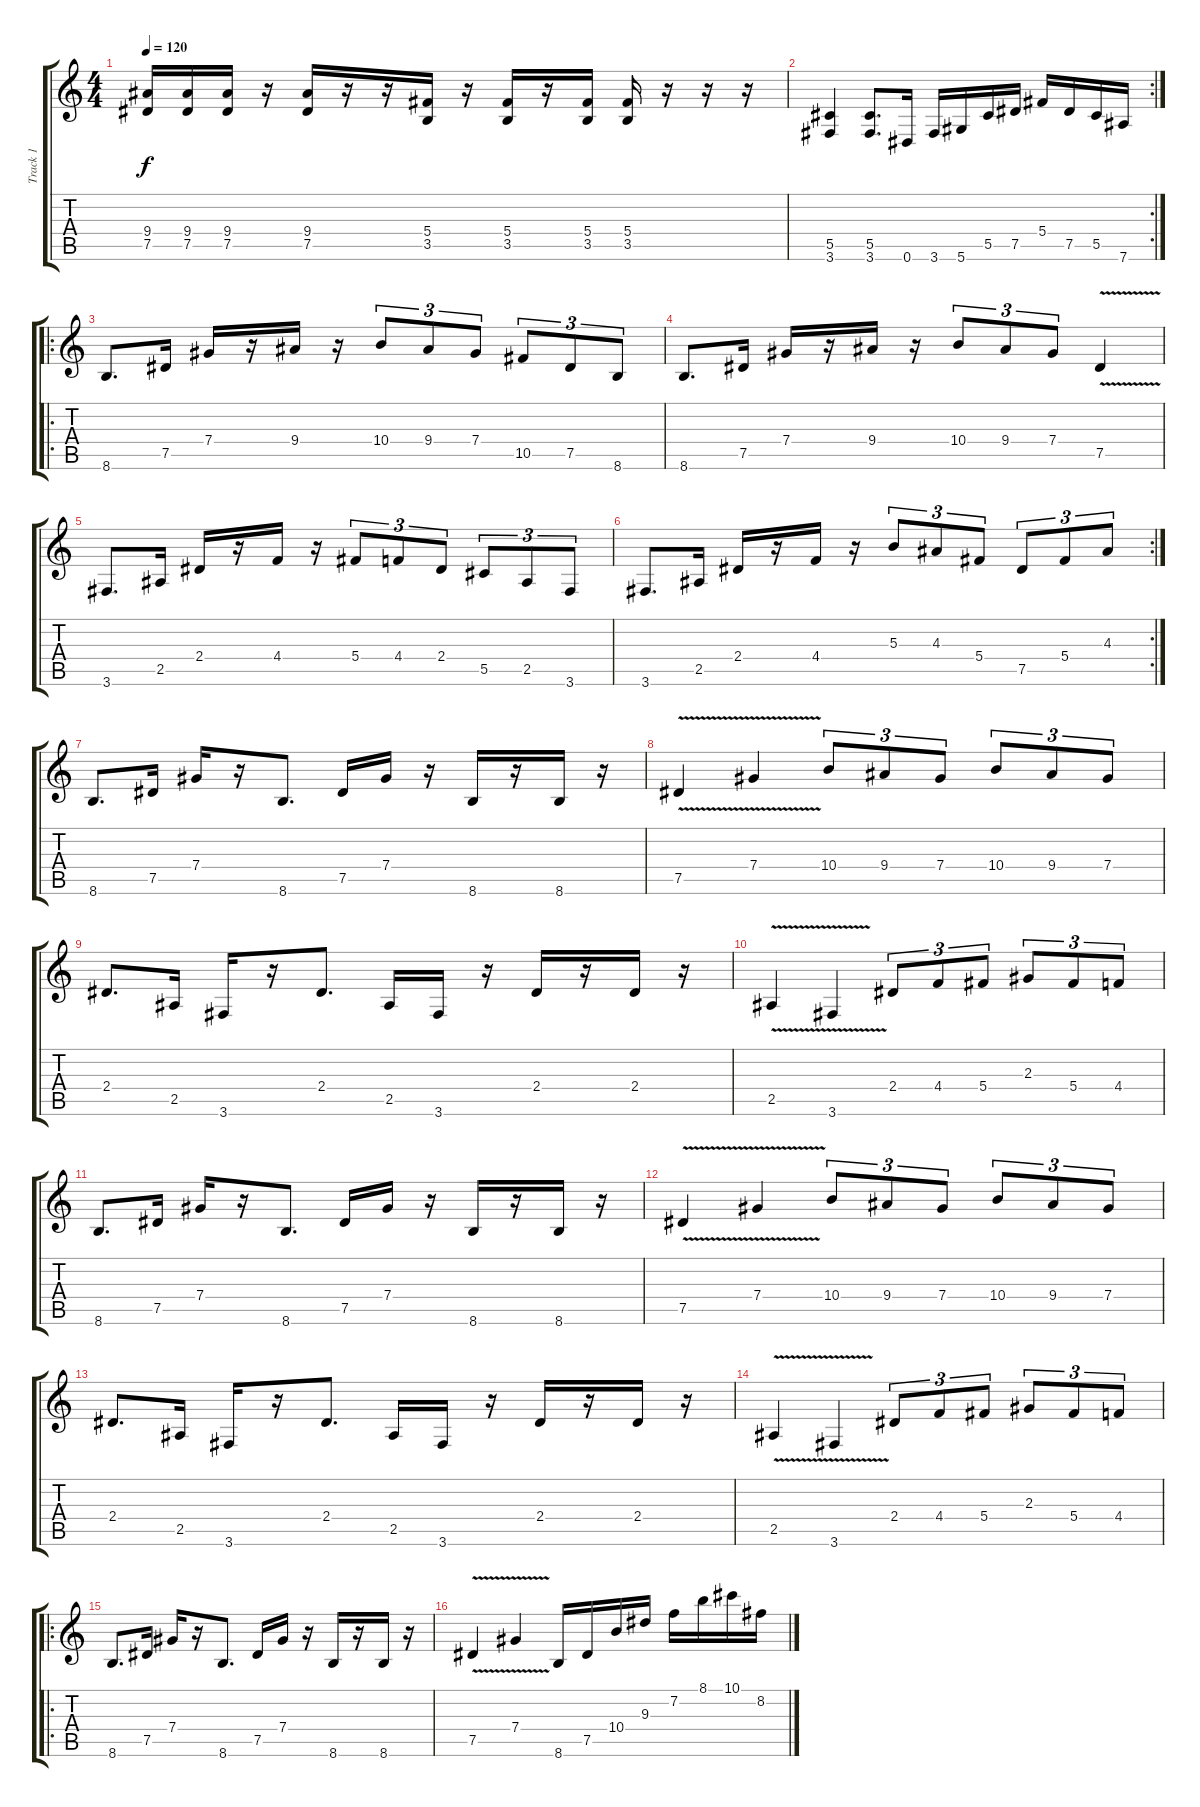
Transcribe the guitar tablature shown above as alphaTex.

\track ("Track 1" "Track 1") {instrument distortionguitar}
\staff {score tabs}
\tuning (Eb4 Bb3 Gb3 Db3 Ab2 Eb2) {hide}
\ts (4 4)
\tempo 120
\clef g2
\ks c
(9.4 7.5).16{dy f} (9.4 7.5).16 (9.4 7.5).16 r.16 (9.4 7.5).16 r.16 r.16 (5.4 3.5).16 r.16 (5.4 3.5).16 r.16 (5.4 3.5).16 (5.4 3.5).16 r.16 r.16 r.16 |
\rc 2
(5.5 3.6).4 (5.5 3.6).8{d} 0.6.16 3.6.16 5.6.16 5.5.16 7.5.16 5.4.16 7.5.16 5.5.16 7.6.16 |
\ro
8.6.8{d} 7.5.16 7.4.16 r.16 9.4.16 r.16 10.4.8{tu (3 2)} 9.4.8{tu (3 2)} 7.4.8{tu (3 2)} 10.5.8{tu (3 2)} 7.5.8{tu (3 2)} 8.6.8{tu (3 2)} |
8.6.8{d} 7.5.16 7.4.16 r.16 9.4.16 r.16 10.4.8{tu (3 2)} 9.4.8{tu (3 2)} 7.4.8{tu (3 2)} 7.5{v}.4 |
3.6.8{d} 2.5.16 2.4.16 r.16 4.4.16 r.16 5.4.8{tu (3 2)} 4.4.8{tu (3 2)} 2.4.8{tu (3 2)} 5.5.8{tu (3 2)} 2.5.8{tu (3 2)} 3.6.8{tu (3 2)} |
\rc 2
3.6.8{d} 2.5.16 2.4.16 r.16 4.4.16 r.16 5.3.8{tu (3 2)} 4.3.8{tu (3 2)} 5.4.8{tu (3 2)} 7.5.8{tu (3 2)} 5.4.8{tu (3 2)} 4.3.8{tu (3 2)} |
8.6.8{d} 7.5.16 7.4.16 r.16 8.6.8{d} 7.5.16 7.4.16 r.16 8.6.16 r.16 8.6.16 r.16 |
7.5{v}.4 7.4{v}.4 10.4.8{tu (3 2)} 9.4.8{tu (3 2)} 7.4.8{tu (3 2)} 10.4.8{tu (3 2)} 9.4.8{tu (3 2)} 7.4.8{tu (3 2)} |
2.4.8{d} 2.5.16 3.6.16 r.16 2.4.8{d} 2.5.16 3.6.16 r.16 2.4.16 r.16 2.4.16 r.16 |
2.5{v}.4 3.6{v}.4 2.4.8{tu (3 2)} 4.4.8{tu (3 2)} 5.4.8{tu (3 2)} 2.3.8{tu (3 2)} 5.4.8{tu (3 2)} 4.4.8{tu (3 2)} |
8.6.8{d} 7.5.16 7.4.16 r.16 8.6.8{d} 7.5.16 7.4.16 r.16 8.6.16 r.16 8.6.16 r.16 |
7.5{v}.4 7.4{v}.4 10.4.8{tu (3 2)} 9.4.8{tu (3 2)} 7.4.8{tu (3 2)} 10.4.8{tu (3 2)} 9.4.8{tu (3 2)} 7.4.8{tu (3 2)} |
2.4.8{d} 2.5.16 3.6.16 r.16 2.4.8{d} 2.5.16 3.6.16 r.16 2.4.16 r.16 2.4.16 r.16 |
2.5{v}.4 3.6{v}.4 2.4.8{tu (3 2)} 4.4.8{tu (3 2)} 5.4.8{tu (3 2)} 2.3.8{tu (3 2)} 5.4.8{tu (3 2)} 4.4.8{tu (3 2)} |
\ro
8.6.8{d} 7.5.16 7.4.16 r.16 8.6.8{d} 7.5.16 7.4.16 r.16 8.6.16 r.16 8.6.16 r.16 |
7.5{v}.4 7.4{v}.4 8.6.16 7.5.16 10.4.16 9.3.16 7.2.16 8.1.16 10.1.16 8.2.16
